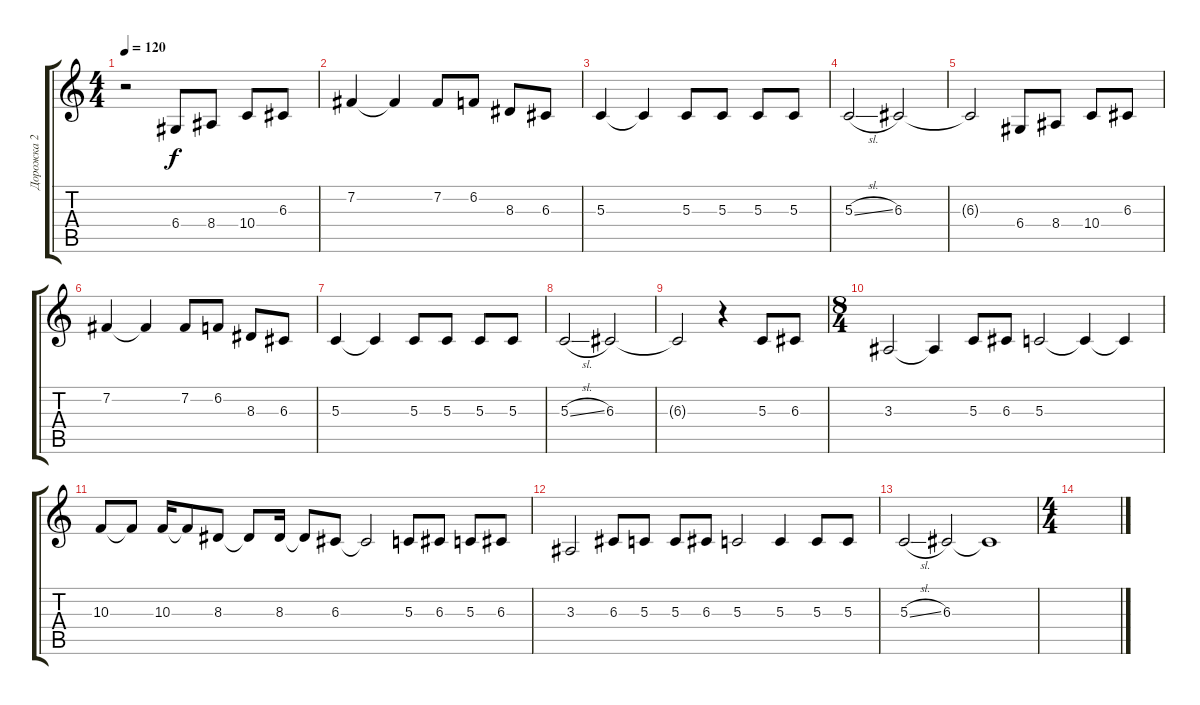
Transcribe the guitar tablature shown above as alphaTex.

\track ("Дорожка 2" "Дорожка 2") {instrument tenorsax}
\staff {score tabs}
\tuning (E4 B3 G3 D3 A2 E2) {hide}
\ts (4 4)
\tempo 120
\clef g2
\ks c
r.2{dy f} 6.4.8 8.4.8 10.4.8 6.3.8 |
7.2.4 7.2{t}.4 7.2.8 6.2.8 8.3.8 6.3.8 |
5.3.4 5.3{t}.4 5.3.8 5.3.8 5.3.8 5.3.8 |
5.3{sl}.2 6.3.2 |
6.3{t}.2 6.4.8 8.4.8 10.4.8 6.3.8 |
7.2.4 7.2{t}.4 7.2.8 6.2.8 8.3.8 6.3.8 |
5.3.4 5.3{t}.4 5.3.8 5.3.8 5.3.8 5.3.8 |
5.3{sl}.2 6.3.2 |
6.3{t}.2 r.4 5.3.8 6.3.8 |
\ts (8 4)
3.3.2 3.3{t}.4 5.3.8 6.3.8 5.3.2 5.3{t}.4 5.3{t}.4 |
10.3.8 10.3{t}.8 10.3.16 10.3{t}.8 8.3.8 8.3{t}.8 8.3.16 8.3{t}.8 6.3.8 6.3{t}.2 5.3.8 6.3.8 5.3.8 6.3.8 |
3.3.2 6.3.8 5.3.8 5.3.8 6.3.8 5.3.2 5.3.4 5.3.8 5.3.8 |
5.3{sl}.2 6.3.2 6.3{t}.1 |
\ts (4 4)
